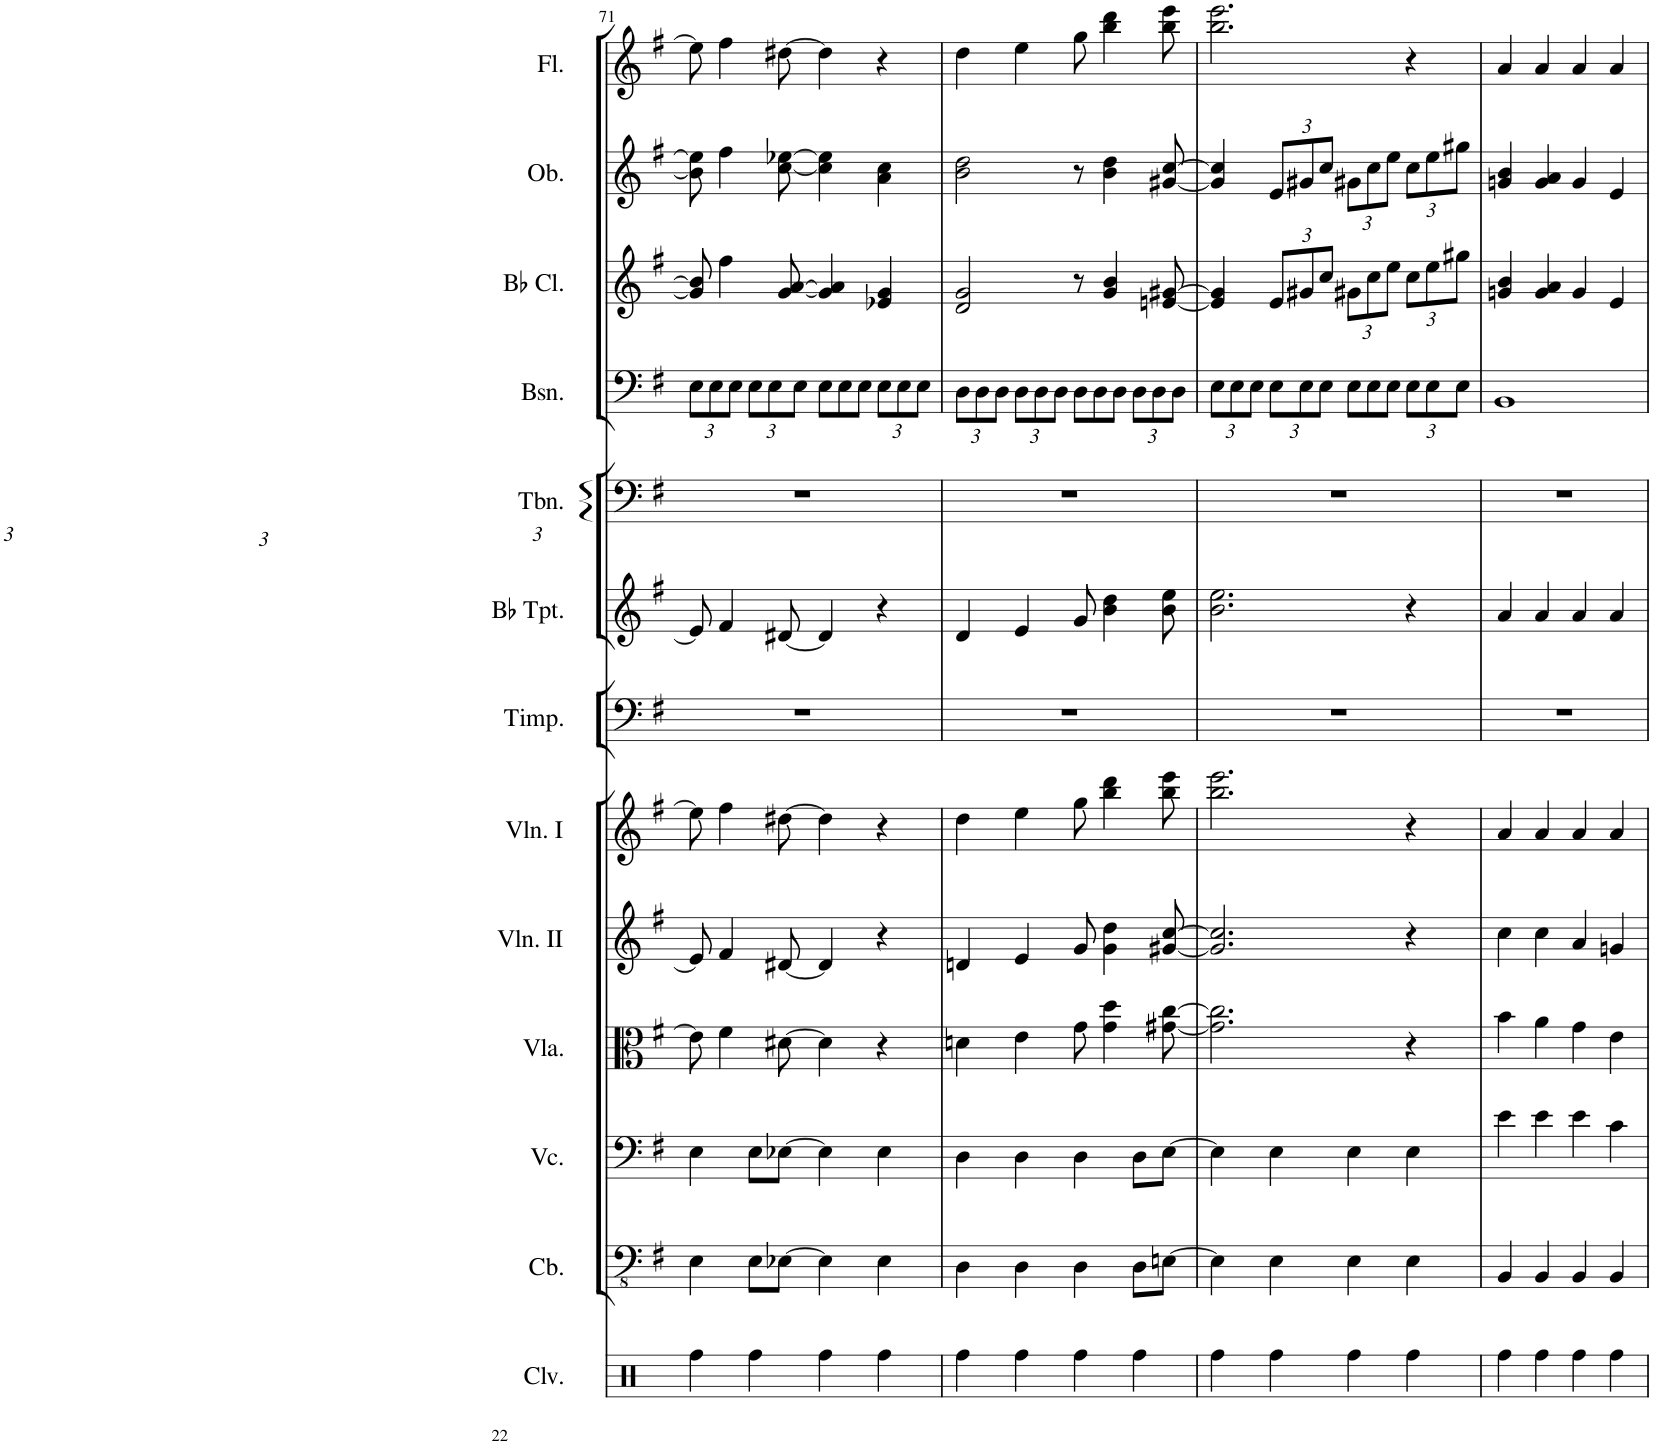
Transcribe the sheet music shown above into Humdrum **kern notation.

**kern	**kern	**kern	**kern	**kern	**kern	**kern	**kern	**kern	**kern	**kern	**kern	**kern
*part13	*part12	*part11	*part10	*part9	*part8	*part7	*part6	*part5	*part4	*part3	*part2	*part1
*staff13	*staff12	*staff11	*staff10	*staff9	*staff8	*staff7	*staff6	*staff5	*staff4	*staff3	*staff2	*staff1
*I"Tubular Bells	*I"Contrabasses	*I"Violoncellos	*I"Violas	*I"Violins II	*I"Violins I	*I"Timpani	*I"Trumpets in Bb	*I"Trombone	*I"Bassoons	*I"Clarinets in Bb	*I"Oboes	*I"Flutes
*I'Tu. Be.	*I'Cb.	*I'Vc.	*I'Vla.	*I'Vln. II	*I'Vln. I	*I'Timp.	*	*I'Tbn.	*I'Bsn.	*	*I'Ob.	*I'Fl.
!!LO:PB:g=z
*clefG2	*clefFv4	*clefF4	*clefC3	*clefG2	*clefG2	*clefF4	*clefG2	*clefF4	*clefF4	*clefG2	*clefG2	*clefG2
*	*ITrd7c12	*	*	*	*	*	*ITrd1c2	*	*	*ITrd1c2	*	*
*k[f#]	*k[f#]	*k[f#]	*k[f#]	*k[f#]	*k[f#]	*k[f#]	*k[f#]	*k[f#]	*k[f#]	*k[f#]	*k[f#]	*k[f#]
*M4/4	*M4/4	*M4/4	*M4/4	*M4/4	*M4/4	*M4/4	*M4/4	*M4/4	*M4/4	*M4/4	*M4/4	*M4/4
*	*	*	*	*	*	*	*	*	*Xbrackettup	*	*	*
=71	=71	=71	=71	=71	=71	=71	=71	=71	=71	=71	=71	=71
4bb\	4EE\	4E\	8e\]	8e/]	8ee\]	1r	8e/]	1r	12E\L	8g/] 8b/]	8b\] 8ee\]	8ee\]
.	.	.	.	.	.	.	.	.	12E\	.	.	.
.	.	.	4f#\	4f#/	4ff#\	.	4f#/	.	.	4ff#\	4ff#\	4ff#\
.	.	.	.	.	.	.	.	.	12E\J	.	.	.
4bb\	8EE\L	8E\L	.	.	.	.	.	.	12E\L	.	.	.
.	.	.	.	.	.	.	.	.	12E\	.	.	.
.	[8EE-X\J	[8E-X\J	[8d#X\	[8d#X/	[8dd#X\	.	[8d#X/	.	.	[8g/ [8a/	[8cc\ [8ee-X\	[8dd#X\
.	.	.	.	.	.	.	.	.	12E\J	.	.	.
4bb\	4EE-\]	4E-\]	4d#\]	4d#/]	4dd#\]	.	4d#/]	.	12E\L	4g/] 4a/]	4cc\] 4ee-\]	4dd#\]
.	.	.	.	.	.	.	.	.	12E\	.	.	.
.	.	.	.	.	.	.	.	.	12E\J	.	.	.
4bb\	4EE-\	4E-\	4r	4r	4r	.	4r	.	12E\L	4e-X/ 4g/	4a\ 4cc\	4r
.	.	.	.	.	.	.	.	.	12E\	.	.	.
.	.	.	.	.	.	.	.	.	12E\J	.	.	.
=72	=72	=72	=72	=72	=72	=72	=72	=72	=72	=72	=72	=72
4bb\	4DD\	4D\	4dn\	4dn/	4dd\	1r	4d/	1r	12D\L	2d/ 2g/	2b\ 2dd\	4dd\
.	.	.	.	.	.	.	.	.	12D\	.	.	.
.	.	.	.	.	.	.	.	.	12D\J	.	.	.
4bb\	4DD\	4D\	4e\	4e/	4ee\	.	4e/	.	12D\L	.	.	4ee\
.	.	.	.	.	.	.	.	.	12D\	.	.	.
.	.	.	.	.	.	.	.	.	12D\J	.	.	.
4bb\	4DD\	4D\	8g\	8g/	8gg\	.	8g/	.	12D\L	8r	8r	8gg\
.	.	.	.	.	.	.	.	.	12D\	.	.	.
.	.	.	4g\ 4dd\	4g\ 4dd\	4bb\ 4ddd\	.	4b\ 4dd\	.	.	4g/ 4b/	4b\ 4dd\	4bb\ 4ddd\
.	.	.	.	.	.	.	.	.	12D\J	.	.	.
4bb\	8DD\L	8D\L	.	.	.	.	.	.	12D\L	.	.	.
.	.	.	.	.	.	.	.	.	12D\	.	.	.
.	[8EEn\J	[8E\J	[8g#X\ [8cc\	[8g#X/ [8cc/	8bb\ 8eee\	.	8b\ 8ee\	.	.	[8en/ [8g#X/	[8g#X/ [8cc/	8bb\ 8eee\
.	.	.	.	.	.	.	.	.	12D\J	.	.	.
=73	=73	=73	=73	=73	=73	=73	=73	=73	=73	=73	=73	=73
4bb\	4EE\]	4E\]	2.g#\] 2.cc\]	2.g#/] 2.cc/]	2.bb\ 2.eee\	1r	2.b\ 2.ee\	1r	12E\L	4e/] 4g#/]	4g#/] 4cc/]	2.bb\ 2.eee\
.	.	.	.	.	.	.	.	.	12E\	.	.	.
.	.	.	.	.	.	.	.	.	12E\J	.	.	.
*	*	*	*	*	*	*	*	*	*	*Xbrackettup	*Xbrackettup	*
4bb\	4EE\	4E\	.	.	.	.	.	.	12E\L	12e/L	12e/L	.
.	.	.	.	.	.	.	.	.	12E\	12g#X/	12g#X/	.
.	.	.	.	.	.	.	.	.	12E\J	12cc/J	12cc/J	.
4bb\	4EE\	4E\	.	.	.	.	.	.	12E\L	12g#X\L	12g#X\L	.
.	.	.	.	.	.	.	.	.	12E\	12cc\	12cc\	.
.	.	.	.	.	.	.	.	.	12E\J	12ee\J	12ee\J	.
4bb\	4EE\	4E\	4r	4r	4r	.	4r	.	12E\L	12cc\L	12cc\L	4r
.	.	.	.	.	.	.	.	.	12E\	12ee\	12ee\	.
.	.	.	.	.	.	.	.	.	12E\J	12gg#X\J	12gg#X\J	.
=74	=74	=74	=74	=74	=74	=74	=74	=74	=74	=74	=74	=74
4bb\	4BBB/	4e\	4b\	4cc\	4a/	1r	4a/	1r	1BB	4gn/ 4b/	4gn/ 4b/	4a/
4bb\	4BBB/	4e\	4a\	4cc\	4a/	.	4a/	.	.	4g/ 4a/	4g/ 4a/	4a/
4bb\	4BBB/	4e\	4g\	4a/	4a/	.	4a/	.	.	4g/	4g/	4a/
4bb\	4BBB/	4c\	4e\	4gn/	4a/	.	4a/	.	.	4e/	4e/	4a/
=	=	=	=	=	=	=	=	=	=	=	=	=
*-	*-	*-	*-	*-	*-	*-	*-	*-	*-	*-	*-	*-
